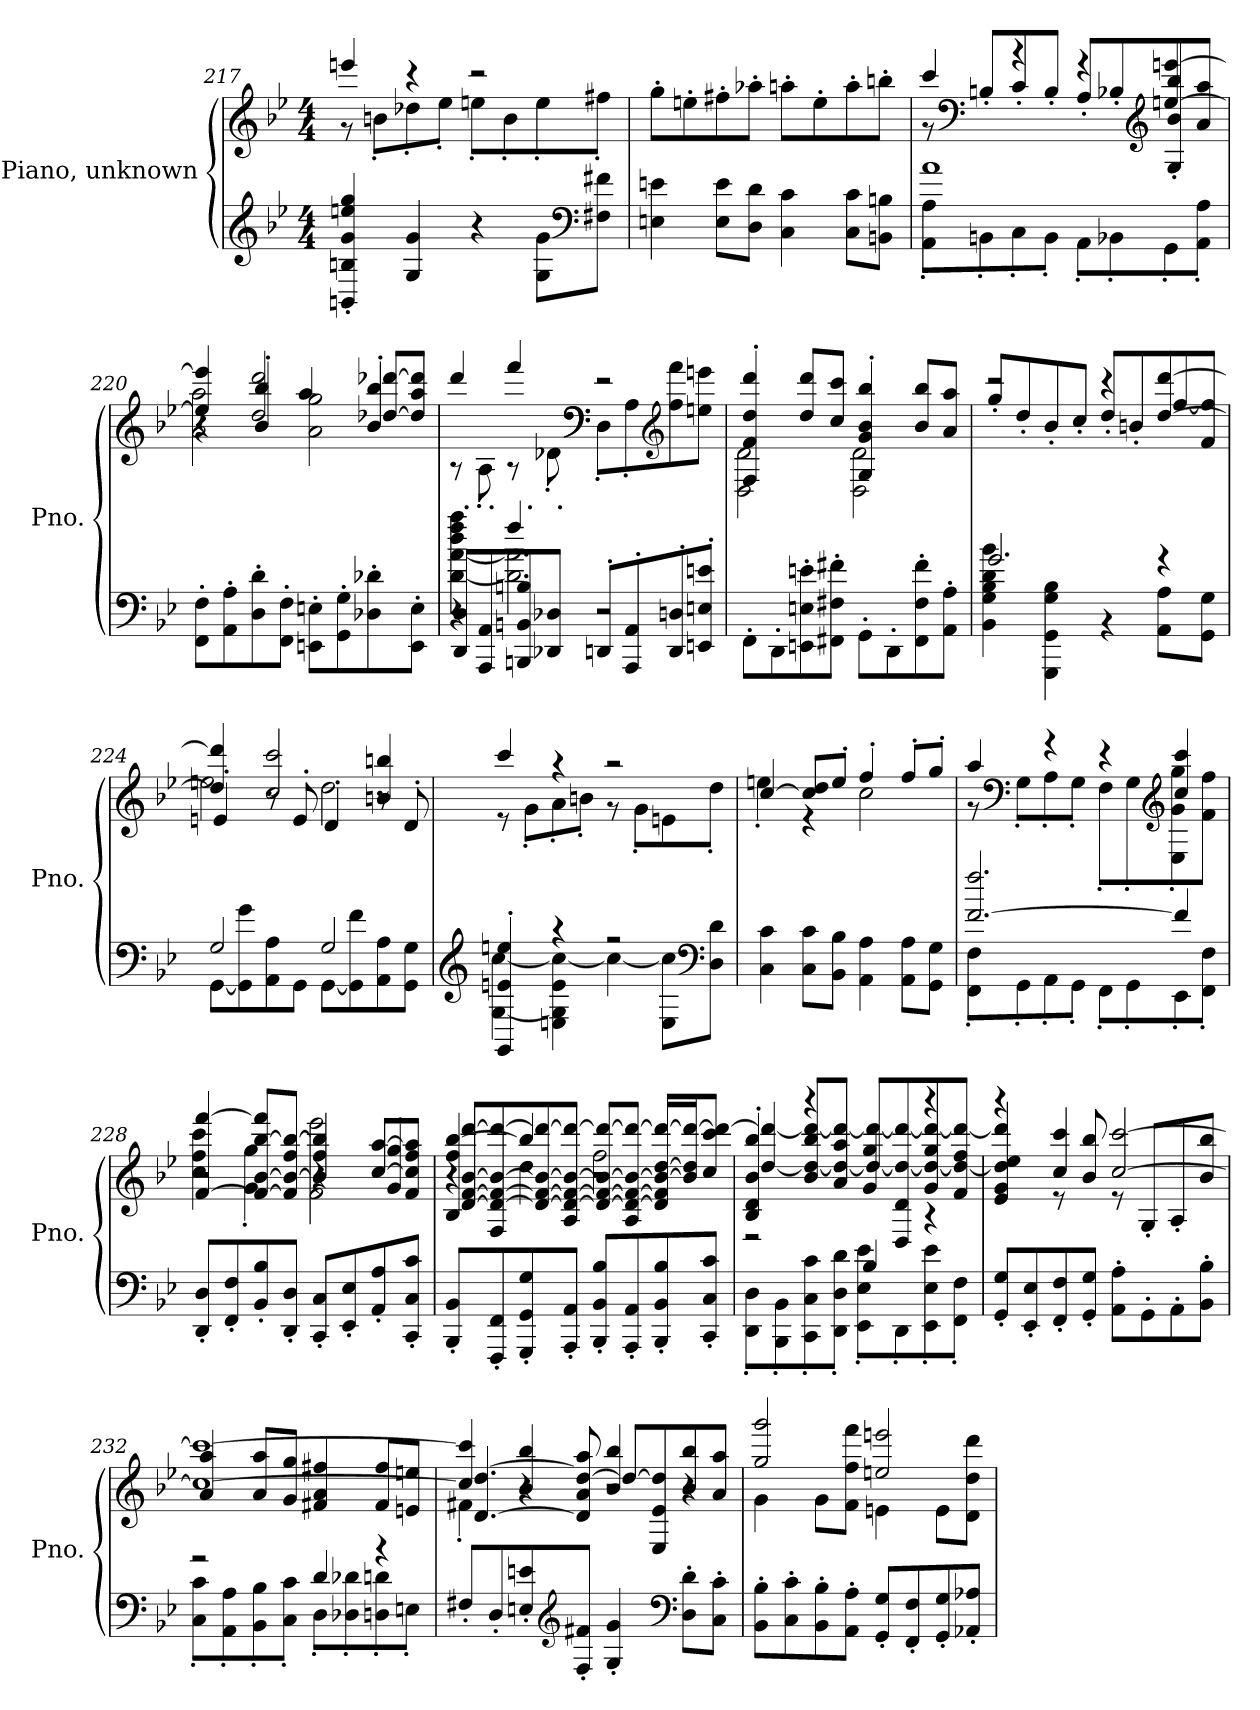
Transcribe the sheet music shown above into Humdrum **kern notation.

**kern	**kern
*part1	*part1
*staff2	*staff1
*I"Piano, unknown	*
*I'Pno.	*
!!LO:LB:g=z
*clefG2	*clefG2
*k[b-e-]	*k[b-e-]
*M4/4	*M4/4
=217	=217
*	*^
4BBn/' 4Bn/' 4g/' 4een/' 4gg/'	4eeen/	8r
.	.	8bn'\L
4G/ 4g/	4r	8dd-X'\
.	.	8ee-'\J
4r	2r	8een'\L
.	.	8b'\
8G\ 8g\L	.	8ee'\
*clefF4	*	*
8F#X\ 8f#X\J	.	8ff#X'\J
*	*v	*v
=218	=218
4En\ 4en\	8gg'\L
.	8een'\
8E\ 8e\L	8ff#X'\
8D\ 8d\J	8aa-X'\J
4C\ 4c\	8aan'\L
.	8ee'\
8C\ 8c\L	8aa'\
8BBn\ 8Bn\J	8bbn'\J
=219	=219
*^	*^
1a	8AA\' 8A\'L	4ccc/	8r
*	*	*clefF4	*
.	8BBn'\	.	8Bn'/L
.	8C'\	4r	8c'/
.	8BB'\J	.	8B'/J
.	8AA'\L	4r	8A'/L
.	8BB-X'\	.	8B-X'/
*	*	*clefG2	*
.	8GG'\	[4een/ [4eeen/	8G/' 8b-/' 8bb-/'
.	8AA\' 8A\'J	.	8a/ 8aa/J
*v	*v	*	*
!!LO:LB:g=z
=220	=220	=220
*	*	*^
8FF\' 8F\'L	4ee/] 4eee/]	2a\ 2aa\	4r
8AA\' 8A\'	.	.	.
8D\' 8d\'	2dd/ 2ddd/	.	4b-/' 4bb-/'
8FF\' 8F\'J	.	.	.
8EEn\' 8En\'L	.	2a\ 2gg\	4aa/
8GG\' 8G\'	.	.	.
8D-X\' 8d-X\'	4b-/' 4bb-/'	.	[8dd-X/ [8ddd-X/L
8EE\' 8E\'J	.	.	8dd-/] 8aa/ 8ddd-/]J
*	*	*v	*v
=221	=221	=221
*^	*	*
*	*^	*	*
4r	[4d\ [4a\ 4dd\ 4ff\ 4aa\	8DD/' 8D/'L	4ddd/	8r
.	.	8AAA/' 8AA/'	.	8A'\
4ff/	2.d\] 2.a\]	8BBBn/' 8BBn/' 8Bn/'	4fff/	8r
.	.	8DD-X/' 8D-X/'J	.	8d-X'\
*	*	*	*clefF4	*
2r	.	8DDn'/L	2r	8D'\L
.	.	8AAA/' 8AA/'	.	8A'\
*	*	*	*clefG2	*
.	.	8DD/' 8Dn/'	.	8ff\ 8fff\
.	.	8EEn/' 8En/' 8en/'J	.	8een\ 8eeen\J
*v	*v	*v	*	*
=222	=222	=222
8FF'\L	4F/' 4f/' 4dd/' 4ddd/'	2D\ 2d\
8DD'\	.	.
8EEn\' 8En\' 8en\'	8dd/ 8ddd/L	.
8FF#X\' 8F#X\' 8f#X\'J	8cc/ 8ccc/J	.
8GG'\L	4G/' 4g/' 4b-/' 4bb-/'	2D\ 2d\
8DD'\	.	.
8FF#\' 8F#\' 8f#\'	8b-/ 8bb-/L	.
8AA\' 8A\'J	8a/ 8aa/J	.
!!LO:LB:g=z	!!
=223	=223	=223
*^	*	*
2.g/	4BB-\ 4G\ 4B-\ 4d\ 4b-\	2r	8gg'/L
.	.	.	8dd'/
.	4GGG\ 4GG\ 4G\ 4B-\	.	8b-'/
.	.	.	8cc'/J
.	4r	4r	8dd'/L
.	.	.	8bn'/
4r	8AA\ 8A\L	[4dd/ [4ddd/	[8ff/
.	8GG\ 8G\J	.	8f/ 8ff/]J
=224	=224	=224	=224
*	*	*	*^
2G/	[8GG\L	4dd/] 4ddd/]	2een\	4en'/
.	8GG\] 8g\	.	.	.
.	8AA\ 8A\	2cc/ 2ccc/	.	8r
.	8GG\J	.	.	8e'/
2G/	[8GG\L	.	2dd\	4d'/
.	8GG\] 8f\	.	.	.
.	8AA\ 8A\	4bn/ 4bbn/	.	8r
.	8GG\ 8G\J	.	.	8d'/
*	*	*v	*v	*v
=225	=225	=225
*clefG2	*	*
*	*	*^
4GG/' 4en/' 4een/'	[4G\ [4cc\	4ccc/	8r
.	.	.	8g'\L
4r	4En\ 4G\] 4e\ 4cc\_	4r	8a'\
.	.	.	8bn'\J
2r	4cc\_	2r	8r
.	.	.	8g'\L
.	8E\ 8cc\]L	.	8en\
*clefF4	*	*	*
.	8D\ 8d\J	.	8dd'\J
*v	*v	*	*
=226	=226	=226
4C\ 4c\	[4cc/	4een'\
8C\ 8c\L	8cc/] 8dd/L	4r
8BB-\ 8B-\J	8ee'/J	.
4AA\ 4A\	4ff'/	2cc\
8AA\ 8A\L	8ff'/L	.
8GG\ 8G\J	8gg'/J	.
!!LO:LB:g=z	!!
=227	=227	=227
*^	*	*
[2.f/ 2.ff/	8FF\' 8F\'L	4aa/	8r
*	*	*clefF4	*
.	8GG'\	.	8G'\L
.	8AA'\	4r	8A'\
.	8GG'\J	.	8G'\J
.	8FF'\L	4r	8F'\L
.	8GG'\	.	8G'\
*	*	*clefG2	*
4f/]	8EE-'\	4cc/ 4ccc/	8E-\' 8g\' 8gg\'
.	8FF\' 8F\'J	.	8f\ 8ff\J
*v	*v	*	*
=228	=228	=228
*	*	*^
8DD/' 8D/'L	[4f/ [4fff/	4cc\ 4ff\ 4ccc\	2r
8FF/' 8F/'	.	.	.
8BB-/' 8B-/'	8f/_ [8b-/ [8bb-/ 8fff/]L	4g\' 4gg\'	.
8DD/' 8D/'J	8f/] 8b-/_ 8ff/ 8bb-/_J	.	.
8CC/' 8C/'L	4b-/] 4ff/ 4bb-/]	2f\ 2eee-\	4r
8EE-/' 8E-/'	.	.	.
8AA/' 8A/'	[8cc/ [8aa/L	.	4g/' 4gg/'
8CC/' 8C/' 8c/'J	8f/ 8cc/] 8ff/ 8aa/]J	.	.
=229	=229	=229	=229
8BBB-/' 8BB-/'L	4B-/ 4ff/ [4bb-/	4r	[8d/ [8f/ [8b-/ [8ddd/L
8FFF/' 8FF/'	.	.	8F/ 8d/_ 8f/_ 8b-/_ 8ddd/_
8GGG/' 8GG/' 8G/'	4bb-/]	4dd\	8d/_ 8f/_ 8b-/_ 8ddd/_
8AAA/' 8AA/'J	.	.	8A/ 8d/_ 8f/_ 8b-/_ 8ddd/_J
8BBB-/' 8BB-/' 8B-/'L	2r	2ff\	8d/_ 8f/_ 8b-/_ 8ddd/_L
8AAA/' 8AA/'	.	.	8A/ 8d/_ 8f/_ 8b-/_ 8ddd/_J
8BBB-/' 8BB-/' 8B-/'	.	.	16d/] 16f/] 16b-/_ [16dd/ 16ddd/_LL
.	.	.	16b-/] 16dd/] 16ddd/_J
8CC/' 8C/' 8c/'J	.	.	8cc/ 8ccc/ 8ddd/_J
*	*	*v	*v
!!LO:LB:g=z
=230	=230	=230
*^	*	*
2r	8DD\' 8D\'L	4B-/' 4d/' 4b-/' 4bb-/'	[4dd/ 4ddd/_
.	8BBB-\' 8BB-\'	.	.
.	8CC\' 8C\' 8c\'	4r	8b-/ 8dd/_ 8bb-/ 8ddd/_L
.	8DD\' 8D\' 8d\'J	.	8a/ 8dd/_ 8aa/ 8ddd/_J
4B-/	8EE-\' 8E-\' 8e-\'L	4g/ 4gg/	8dd/_ 8ddd/_L
.	8DD'\	.	8D/ 8d/ 8dd/_ 8ddd/_
4r	8EE-\' 8E-\' 8e-\'	4r	8g/ 8dd/_ 8gg/ 8ddd/_
.	8FF\' 8F\'J	.	8f/ 8dd/_ 8ff/ 8ddd/_J
*v	*v	*	*
=231	=231	=231
8GG/' 8G/'L	4r	4e-/ 4g/ 4dd/] 4ee-/ 4ddd/]
8EE-/' 8E-/'	.	.
8FF/' 8F/'	4cc/ 4ccc/	8r
8GG/' 8G/'J	.	8b-/ 8bb-/
8AA\' 8A\'L	[2cc/ [2ccc/	8r
8GG'\	.	8G'/L
8AA'\	.	8A'/
8BB-\' 8B-\'J	.	8b-/ 8bb-/J
=232	=232	=232
*^	*	*
2r	8C\' 8c\'L	1cc_ 1ccc_	4a/ 4aa/
.	8AA\' 8A\'	.	.
.	8BB-\' 8B-\'	.	8a/ 8aa/L
.	8C\' 8c\'J	.	8g/ 8gg/J
4d/	8D'\L	.	4f#X/ 4a/ 4ff#X/
.	8D-X\' 8d-X\'	.	.
4r	8Dn\' 8dn\'	.	8f#/ 8ff#/L
.	8En'\J	.	8en/ 8een/J
*v	*v	*	*
!!LO:PB:g=z
=233	=233	=233
*	*	*^
8F#X'/L	4cc/] 4ccc/]	4f#X'\	[4.d/ [4.dd/
8D'/	.	.	.
8En/' 8en/'	4b-/ 4bb-/	4r	.
*clefG2	*	*	*
8F#/' 8f#X/'J	.	.	8d/] 8a/ 8dd/_ 8aa/
4G/' 4g/'	4b-/ 4bb-/	2r	8dd/L_
.	.	.	8E-/ 8e-/ 8dd/]
*clefF4	*	*	*
8D\' 8d\'L	4r	.	8b-/ 8bb-/
8C\' 8c\'J	.	.	8a/ 8aa/J
*	*	*v	*v
=234	=234	=234
8BB-\' 8B-\'L	2gg/ 2ggg/	4g\
8C\' 8c\'	.	.
8BB-\' 8B-\'	.	8g\L
8AA\' 8A\'J	.	8f\ 8ff\ 8fff\J
8GG/' 8G/'L	2een/ 2eeen/	4en\
8FF/' 8F/'	.	.
8GG/' 8G/'	.	8e\L
8AA-X/' 8A-X/'J	.	8d\ 8dd\ 8ddd\J
*	*v	*v
=	=
*-	*-
